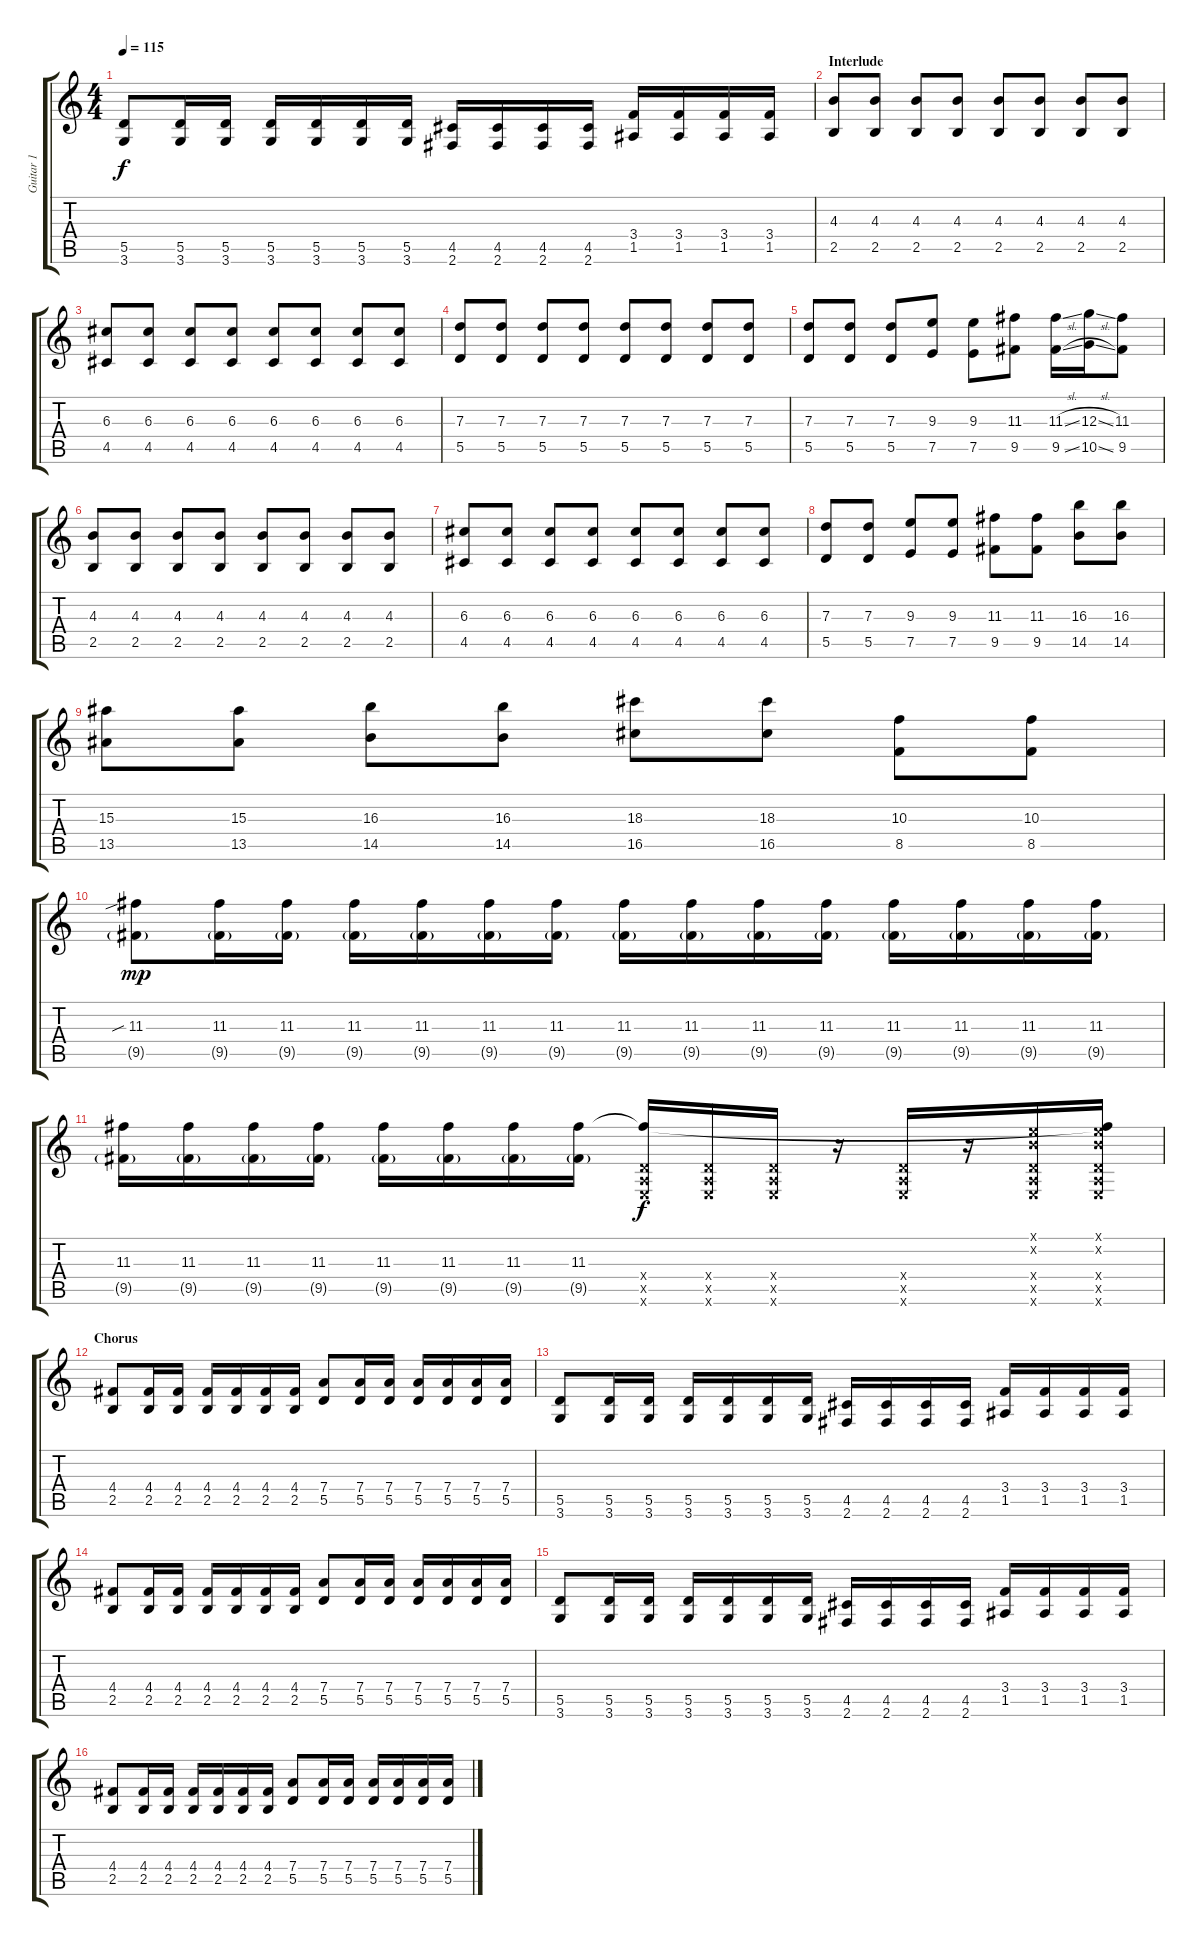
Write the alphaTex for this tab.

\track ("Guitar 1" "Guitar 1") {instrument overdrivenguitar}
\staff {score tabs}
\tuning (E4 B3 G3 D3 A2 E2) {hide}
\ts (4 4)
\tempo 115
\clef g2
\ks c
(5.5 3.6).8{dy f} (5.5 3.6).16 (5.5 3.6).16 (5.5 3.6).16 (5.5 3.6).16 (5.5 3.6).16 (5.5 3.6).16 (4.5 2.6).16 (4.5 2.6).16 (4.5 2.6).16 (4.5 2.6).16 (3.4 1.5).16 (3.4 1.5).16 (3.4 1.5).16 (3.4 1.5).16 |
\section ("" "Interlude")
(4.3 2.5).8 (4.3 2.5).8 (4.3 2.5).8 (4.3 2.5).8 (4.3 2.5).8 (4.3 2.5).8 (4.3 2.5).8 (4.3 2.5).8 |
(6.3 4.5).8 (6.3 4.5).8 (6.3 4.5).8 (6.3 4.5).8 (6.3 4.5).8 (6.3 4.5).8 (6.3 4.5).8 (6.3 4.5).8 |
(7.3 5.5).8 (7.3 5.5).8 (7.3 5.5).8 (7.3 5.5).8 (7.3 5.5).8 (7.3 5.5).8 (7.3 5.5).8 (7.3 5.5).8 |
(7.3 5.5).8 (7.3 5.5).8 (7.3 5.5).8 (9.3 7.5).8 (9.3 7.5).8 (11.3 9.5).8 (11.3{sl} 9.5{sl}).16 (12.3{sl} 10.5{sl}).16 (11.3 9.5).8 |
(4.3 2.5).8 (4.3 2.5).8 (4.3 2.5).8 (4.3 2.5).8 (4.3 2.5).8 (4.3 2.5).8 (4.3 2.5).8 (4.3 2.5).8 |
(6.3 4.5).8 (6.3 4.5).8 (6.3 4.5).8 (6.3 4.5).8 (6.3 4.5).8 (6.3 4.5).8 (6.3 4.5).8 (6.3 4.5).8 |
(7.3 5.5).8 (7.3 5.5).8 (9.3 7.5).8 (9.3 7.5).8 (11.3 9.5).8 (11.3 9.5).8 (16.3 14.5).8 (16.3 14.5).8 |
(15.3 13.5).8 (15.3 13.5).8 (16.3 14.5).8 (16.3 14.5).8 (18.3 16.5).8 (18.3 16.5).8 (10.3 8.5).8 (10.3 8.5).8 |
(11.3{sib} 9.5{g}).8{dy mp} (11.3 9.5{g}).16 (11.3 9.5{g}).16 (11.3 9.5{g}).16 (11.3 9.5{g}).16 (11.3 9.5{g}).16 (11.3 9.5{g}).16 (11.3 9.5{g}).16 (11.3 9.5{g}).16 (11.3 9.5{g}).16 (11.3 9.5{g}).16 (11.3 9.5{g}).16 (11.3 9.5{g}).16 (11.3 9.5{g}).16 (11.3 9.5{g}).16 |
(11.3 9.5{g}).16 (11.3 9.5{g}).16 (11.3 9.5{g}).16 (11.3 9.5{g}).16 (11.3 9.5{g}).16 (11.3 9.5{g}).16 (11.3 9.5{g}).16 (11.3 9.5{g}).16 (11.3{t} 0.4{x} 0.5{x} 0.6{x}).16{dy f} (0.4{x} 0.5{x} 0.6{x}).16 (0.4{x} 0.5{x} 0.6{x}).16 r.16 (0.4{x} 0.5{x} 0.6{x}).16 r.16 (0.1{x} 0.2{x} 0.4{x} 0.5{x} 0.6{x}).16{balance 16 instrument guitarharmonics} (0.1{x} 0.2{x} 11.3{t} 0.4{x} 0.5{x} 0.6{x}).16 |
\section ("" "Chorus")
(4.4 2.5).8{balance 8 instrument overdrivenguitar} (4.4 2.5).16 (4.4 2.5).16 (4.4 2.5).16 (4.4 2.5).16 (4.4 2.5).16 (4.4 2.5).16 (7.4 5.5).8 (7.4 5.5).16 (7.4 5.5).16 (7.4 5.5).16 (7.4 5.5).16 (7.4 5.5).16 (7.4 5.5).16 |
(5.5 3.6).8 (5.5 3.6).16 (5.5 3.6).16 (5.5 3.6).16 (5.5 3.6).16 (5.5 3.6).16 (5.5 3.6).16 (4.5 2.6).16 (4.5 2.6).16 (4.5 2.6).16 (4.5 2.6).16 (3.4 1.5).16 (3.4 1.5).16 (3.4 1.5).16 (3.4 1.5).16 |
(4.4 2.5).8 (4.4 2.5).16 (4.4 2.5).16 (4.4 2.5).16 (4.4 2.5).16 (4.4 2.5).16 (4.4 2.5).16 (7.4 5.5).8 (7.4 5.5).16 (7.4 5.5).16 (7.4 5.5).16 (7.4 5.5).16 (7.4 5.5).16 (7.4 5.5).16 |
(5.5 3.6).8 (5.5 3.6).16 (5.5 3.6).16 (5.5 3.6).16 (5.5 3.6).16 (5.5 3.6).16 (5.5 3.6).16 (4.5 2.6).16 (4.5 2.6).16 (4.5 2.6).16 (4.5 2.6).16 (3.4 1.5).16 (3.4 1.5).16 (3.4 1.5).16 (3.4 1.5).16 |
(4.4 2.5).8{balance 8} (4.4 2.5).16 (4.4 2.5).16 (4.4 2.5).16 (4.4 2.5).16 (4.4 2.5).16 (4.4 2.5).16 (7.4 5.5).8 (7.4 5.5).16 (7.4 5.5).16 (7.4 5.5).16 (7.4 5.5).16 (7.4 5.5).16 (7.4 5.5).16
